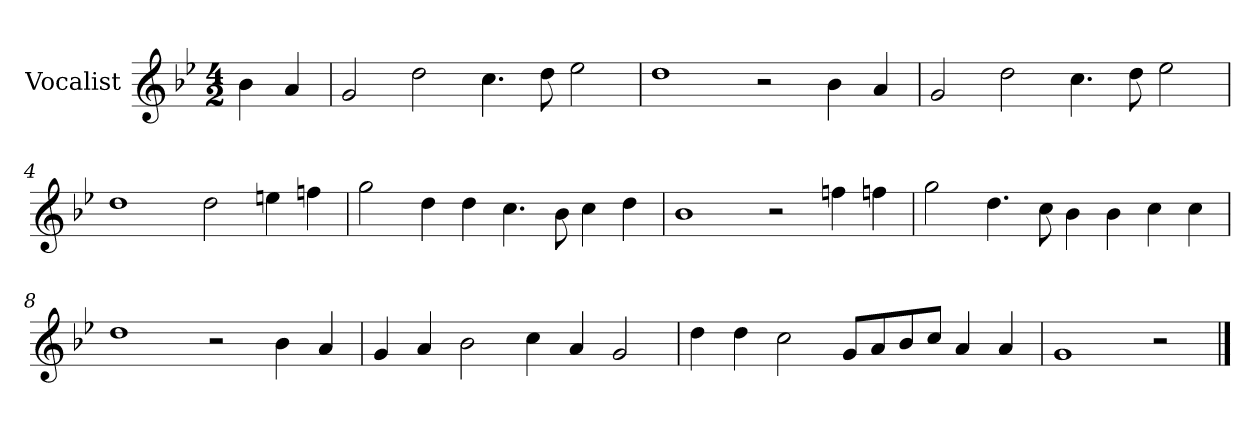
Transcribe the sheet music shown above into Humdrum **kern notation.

**kern
*part1
*staff1
*I"Vocalist
*k[b-e-]
*g:
*M4/2
=
4b-
4a
=1
2g
2dd
4.cc
8dd
2ee-
=2
1dd
2r
4b-
4a
=3
2g
2dd
4.cc
8dd
2ee-
=4
1dd
2dd
4een
4ffn
=5
2gg
4dd
4dd
4.cc
8b-
4cc
4dd
=6
1b-
2r
4ffn
4ffn
=7
2gg
4.dd
8cc
4b-
4b-
4cc
4cc
=8
1dd
2r
4b-
4a
=9
4g
4a
2b-
4cc
4a
2g
=10
4dd
4dd
2cc
8gL
8a
8b-
8ccJ
4a
4a
=11
1g
2r
==
*-
